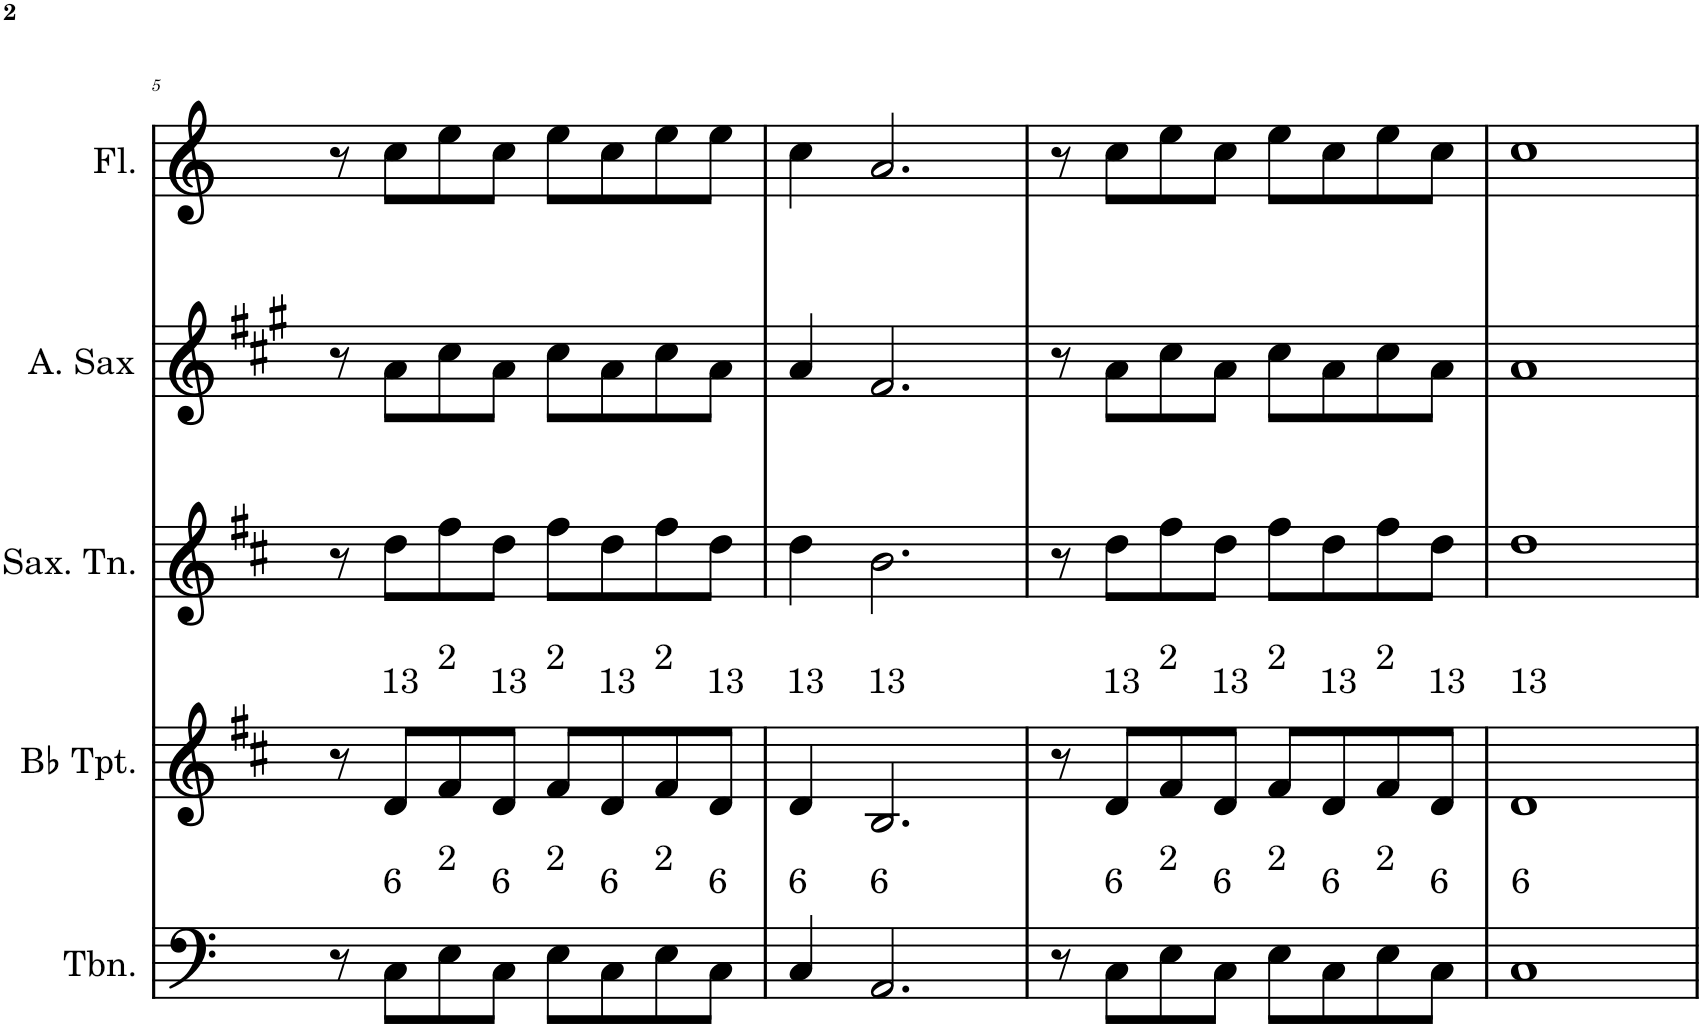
**kern	**kern	**kern	**kern	**kern
*part5	*part4	*part3	*part2	*part1
*staff5	*staff4	*staff3	*staff2	*staff1
*I"Trombone	*I"Bb Trumpet	*I"Saxofone Tenor	*I"Saxofone Alto	*I"Flauta Transversal
*I'Tbn.	*I'Bb Tpt.	*I'Sax. Tn.	*	*I'Fl.
!!LO:PB:g=z
*clefF4	*clefG2	*clefG2	*clefG2	*clefG2
*	*Trd1c2	*Trd8c14	*Trd5c9	*
*k[]	*k[f#c#]	*k[f#c#]	*k[f#c#g#]	*k[]
*M4/4	*M4/4	*M4/4	*M4/4	*M4/4
=5	=5	=5	=5	=5
8r	8r	8r	8r	8r
!	!LO:TX:a:t=13	!	!	!
!LO:TX:a:t=6	!	!	!	!
8C\L	8d/L	8dd\L	8a\L	8cc\L
!	!LO:TX:a:t=2	!	!	!
!LO:TX:a:t=2	!	!	!	!
8E\	8f#/	8ff#\	8cc#\	8ee\
!	!LO:TX:a:t=13	!	!	!
!LO:TX:a:t=6	!	!	!	!
8C\J	8d/J	8dd\J	8a\J	8cc\J
!	!LO:TX:a:t=2	!	!	!
!LO:TX:a:t=2	!	!	!	!
8E\L	8f#/L	8ff#\L	8cc#\L	8ee\L
!	!LO:TX:a:t=13	!	!	!
!LO:TX:a:t=6	!	!	!	!
8C\	8d/	8dd\	8a\	8cc\
!	!LO:TX:a:t=2	!	!	!
!LO:TX:a:t=2	!	!	!	!
8E\	8f#/	8ff#\	8cc#\	8ee\
!	!LO:TX:a:t=13	!	!	!
!LO:TX:a:t=6	!	!	!	!
8C\J	8d/J	8dd\J	8a\J	8ee\J
=6	=6	=6	=6	=6
!	!LO:TX:a:t=13	!	!	!
!LO:TX:a:t=6	!	!	!	!
4C/	4d/	4dd\	4a/	4cc\
!	!LO:TX:a:t=13	!	!	!
!LO:TX:a:t=6	!	!	!	!
2.AA/	2.B/	2.b\	2.f#/	2.a/
=7	=7	=7	=7	=7
8r	8r	8r	8r	8r
!	!LO:TX:a:t=13	!	!	!
!LO:TX:a:t=6	!	!	!	!
8C\L	8d/L	8dd\L	8a\L	8cc\L
!	!LO:TX:a:t=2	!	!	!
!LO:TX:a:t=2	!	!	!	!
8E\	8f#/	8ff#\	8cc#\	8ee\
!	!LO:TX:a:t=13	!	!	!
!LO:TX:a:t=6	!	!	!	!
8C\J	8d/J	8dd\J	8a\J	8cc\J
!	!LO:TX:a:t=2	!	!	!
!LO:TX:a:t=2	!	!	!	!
8E\L	8f#/L	8ff#\L	8cc#\L	8ee\L
!	!LO:TX:a:t=13	!	!	!
!LO:TX:a:t=6	!	!	!	!
8C\	8d/	8dd\	8a\	8cc\
!	!LO:TX:a:t=2	!	!	!
!LO:TX:a:t=2	!	!	!	!
8E\	8f#/	8ff#\	8cc#\	8ee\
!	!LO:TX:a:t=13	!	!	!
!LO:TX:a:t=6	!	!	!	!
8C\J	8d/J	8dd\J	8a\J	8cc\J
=8	=8	=8	=8	=8
!	!LO:TX:a:t=13	!	!	!
!LO:TX:a:t=6	!	!	!	!
1C	1d	1dd	1a	1cc
=	=	=	=	=
*-	*-	*-	*-	*-
